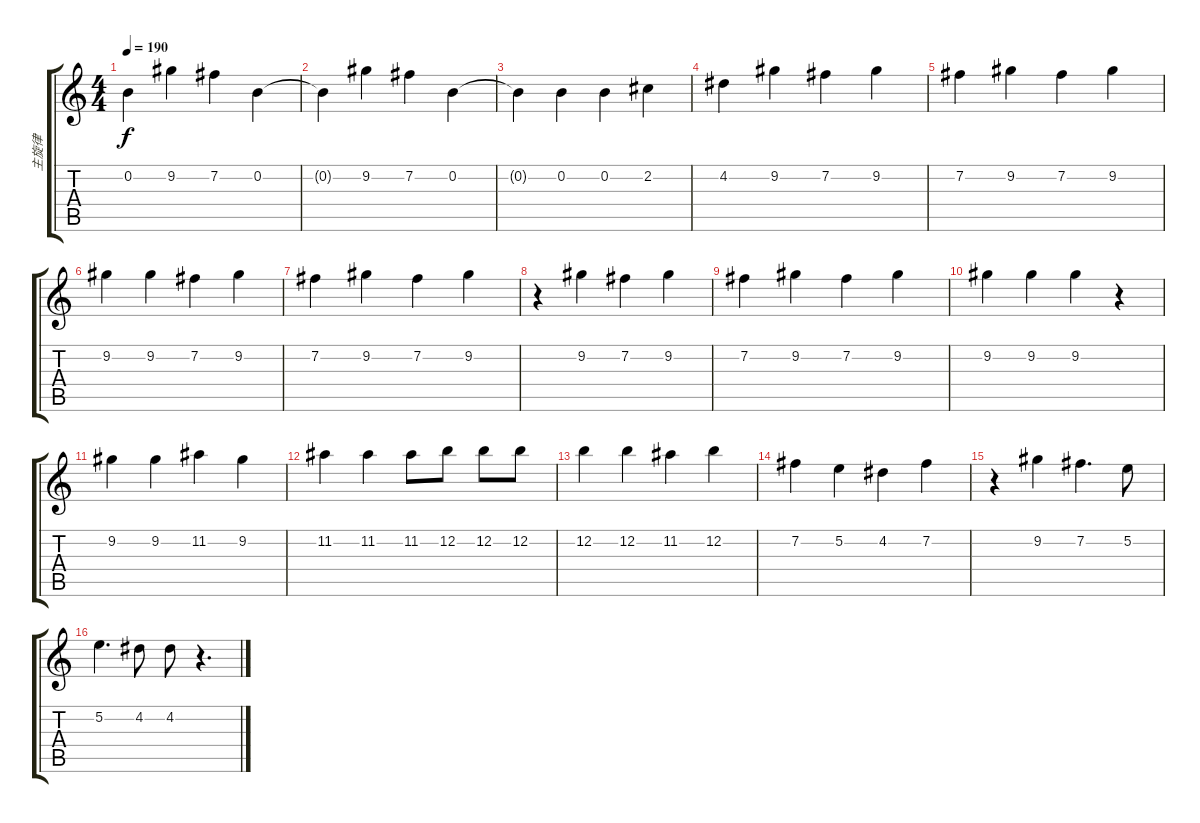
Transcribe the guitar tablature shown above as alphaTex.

\track ("主旋律" "主旋律") {instrument distortionguitar}
\staff {score tabs}
\tuning (E4 B3 G3 D3 A2 E2) {hide}
\ts (4 4)
\tempo 190
\clef g2
\ks c
0.2{t}.4{dy f} 9.2.4 7.2.4 0.2.4 |
0.2{t}.4 9.2.4 7.2.4 0.2.4 |
0.2{t}.4 0.2.4 0.2.4 2.2.4 |
4.2.4 9.2.4 7.2.4 9.2.4 |
7.2.4 9.2.4 7.2.4 9.2.4 |
9.2.4 9.2.4 7.2.4 9.2.4 |
7.2.4 9.2.4 7.2.4 9.2.4 |
r.4 9.2.4 7.2.4 9.2.4 |
7.2.4 9.2.4 7.2.4 9.2.4 |
9.2.4 9.2.4 9.2.4 r.4 |
9.2.4 9.2.4 11.2.4 9.2.4 |
11.2.4 11.2.4 11.2.8 12.2.8 12.2.8 12.2.8 |
12.2.4 12.2.4 11.2.4 12.2.4 |
7.2.4 5.2.4 4.2.4 7.2.4 |
r.4 9.2.4 7.2.4{d} 5.2.8 |
5.2.4{d} 4.2.8 4.2.8 r.4{d}
